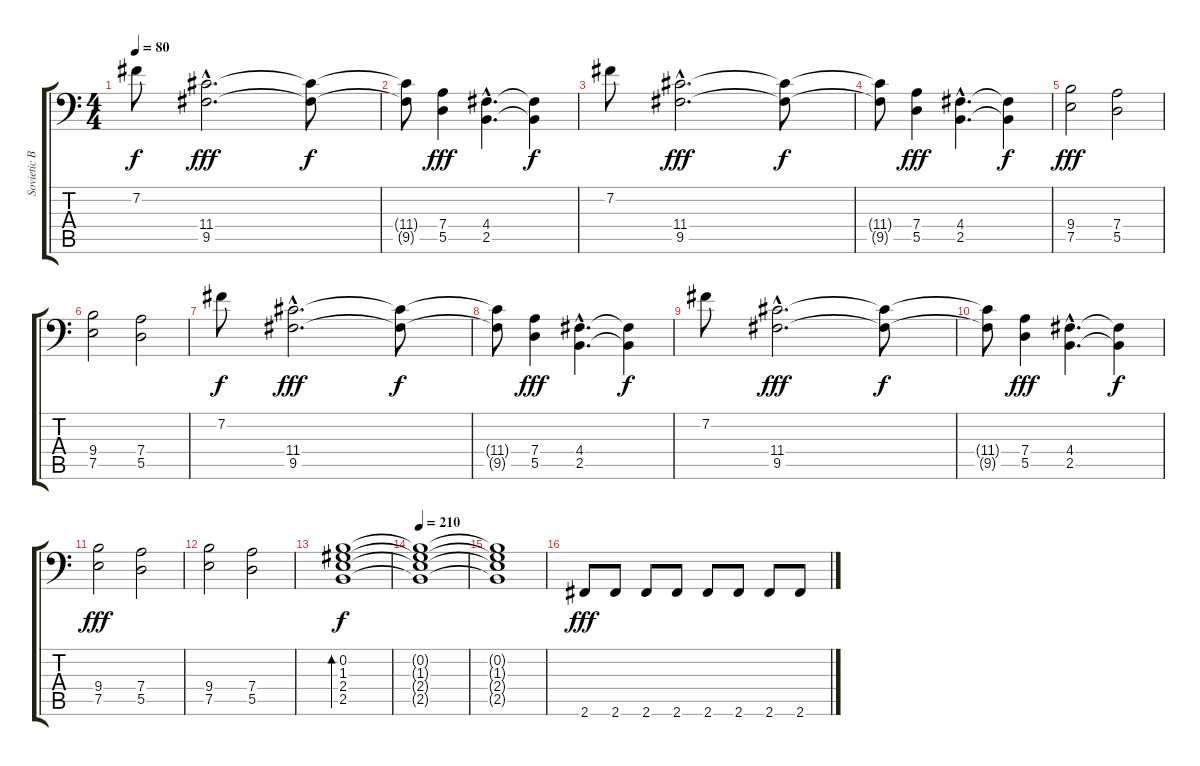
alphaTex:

\track ("Sovietic Bass-player 6strings" "Sovietic B") {instrument electricbassfinger}
\staff {score tabs}
\tuning (E3 B2 G2 D2 A1 E1) {hide}
\ts (4 4)
\tempo 80
\clef f4
\ks c
7.2.8{dy f} (11.4{hac} 9.5{hac}).2{d dy fff} (11.4{t} 9.5{t}).8{dy f} |
(11.4{t} 9.5{t}).8 (7.4 5.5).4{dy fff} (4.4{hac} 2.5{hac}).4{d} (4.4{t} 2.5{t}).4{dy f} |
7.2.8 (11.4{hac} 9.5{hac}).2{d dy fff} (11.4{t} 9.5{t}).8{dy f} |
(11.4{t} 9.5{t}).8 (7.4 5.5).4{dy fff} (4.4{hac} 2.5{hac}).4{d} (4.4{t} 2.5{t}).4{dy f} |
(9.4 7.5).2{dy fff} (7.4 5.5).2 |
(9.4 7.5).2 (7.4 5.5).2 |
7.2.8{dy f} (11.4{hac} 9.5{hac}).2{d dy fff} (11.4{t} 9.5{t}).8{dy f} |
(11.4{t} 9.5{t}).8 (7.4 5.5).4{dy fff} (4.4{hac} 2.5{hac}).4{d} (4.4{t} 2.5{t}).4{dy f} |
7.2.8 (11.4{hac} 9.5{hac}).2{d dy fff} (11.4{t} 9.5{t}).8{dy f} |
(11.4{t} 9.5{t}).8 (7.4 5.5).4{dy fff} (4.4{hac} 2.5{hac}).4{d} (4.4{t} 2.5{t}).4{dy f} |
(9.4 7.5).2{dy fff} (7.4 5.5).2 |
(9.4 7.5).2 (7.4 5.5).2 |
(0.2 1.3 2.4 2.5).1{bd 480 dy f} |
\tempo 210
(0.2{t} 1.3{t} 2.4{t} 2.5{t}).1 |
(0.2{t} 1.3{t} 2.4{t} 2.5{t}).1 |
2.6.8{dy fff} 2.6.8 2.6.8 2.6.8 2.6.8 2.6.8 2.6.8 2.6.8
